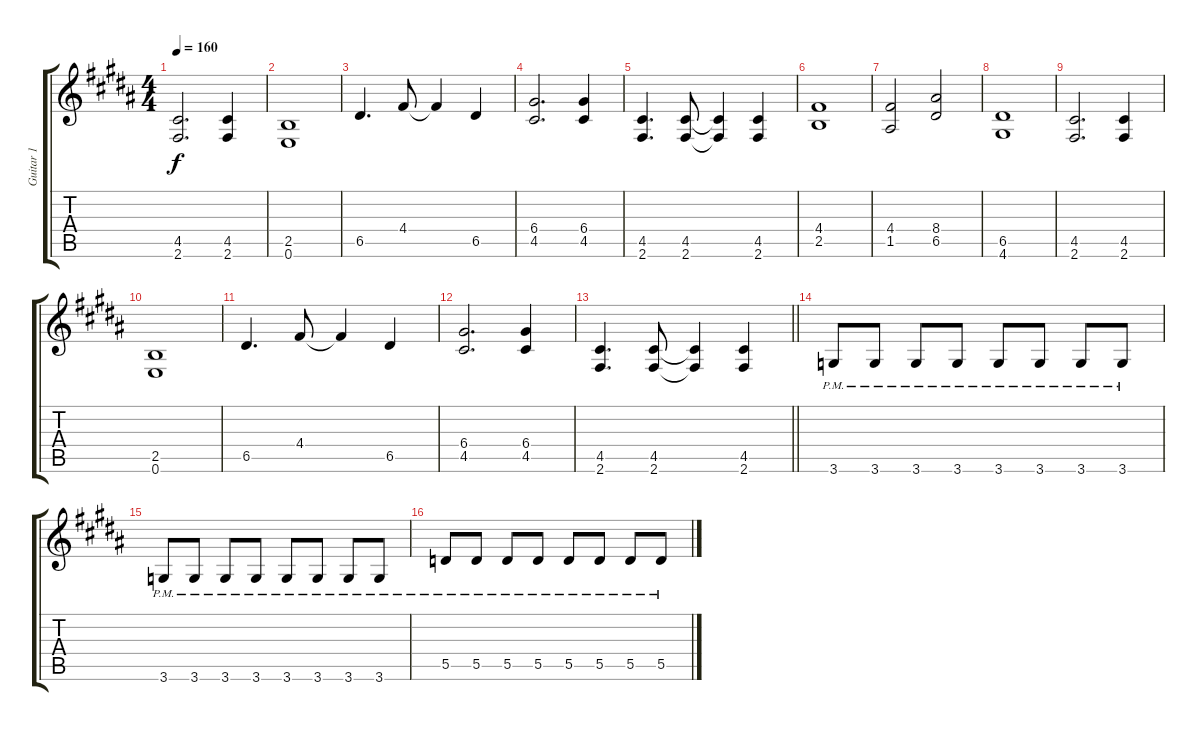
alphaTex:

\track ("Guitar 1" "Guitar 1") {instrument distortionguitar}
\staff {score tabs}
\tuning (E4 B3 G3 D3 A2 E2) {hide}
\ts (4 4)
\tempo 160
\clef g2
\ks b
(4.5 2.6).2{d dy f} (4.5 2.6).4 |
(2.5 0.6).1 |
6.5.4{d} 4.4.8 4.4{t}.4 6.5.4 |
(6.4 4.5).2{d} (6.4 4.5).4 |
(4.5 2.6).4{d} (4.5 2.6).8 (4.5{t} 2.6{t}).4 (4.5 2.6).4 |
(4.4 2.5).1 |
(4.4 1.5).2 (8.4 6.5).2 |
(6.5 4.6).1 |
(4.5 2.6).2{d} (4.5 2.6).4 |
(2.5 0.6).1 |
6.5.4{d} 4.4.8 4.4{t}.4 6.5.4 |
(6.4 4.5).2{d} (6.4 4.5).4 |
\barLineRight lightlight
(4.5 2.6).4{d} (4.5 2.6).8 (4.5{t} 2.6{t}).4 (4.5 2.6).4 |
3.6{pm}.8 3.6{pm}.8 3.6{pm}.8 3.6{pm}.8 3.6{pm}.8 3.6{pm}.8 3.6{pm}.8 3.6{pm}.8 |
3.6{pm}.8 3.6{pm}.8 3.6{pm}.8 3.6{pm}.8 3.6{pm}.8 3.6{pm}.8 3.6{pm}.8 3.6{pm}.8 |
5.5{pm}.8 5.5{pm}.8 5.5{pm}.8 5.5{pm}.8 5.5{pm}.8 5.5{pm}.8 5.5{pm}.8 5.5{pm}.8
